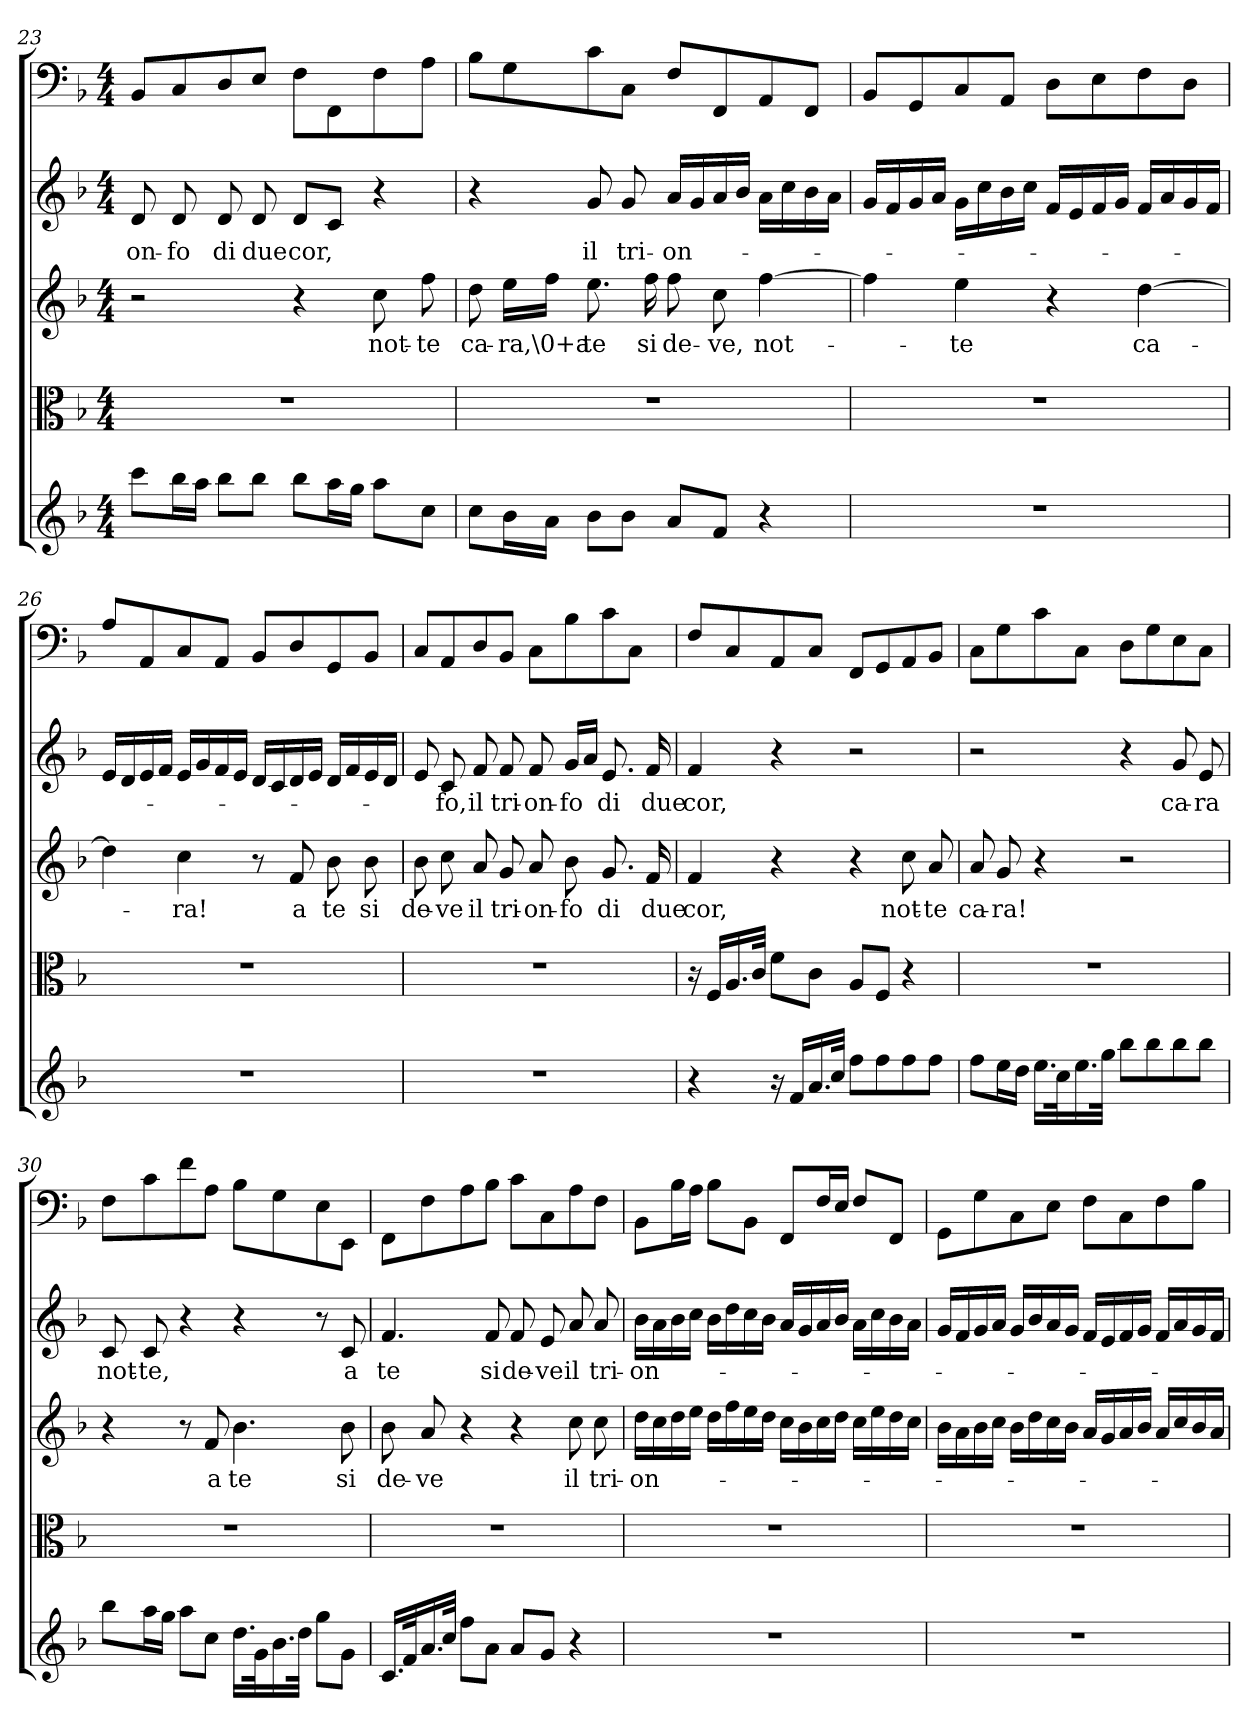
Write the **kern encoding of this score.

**kern	**kern	**kern	**text	**kern	**text	**kern
*part5	*part4	*part3	*part3	*part2	*part2	*part1
*staff5	*staff4	*staff3	*staff3	*staff2	*staff2	*staff1
*clefG2	*clefC3	*clefG2	*	*clefG2	*	*clefF4
*k[b-]	*k[b-]	*k[b-]	*	*k[b-]	*	*k[b-]
*F:	*F:	*F:	*	*F:	*	*F:
*M4/4	*M4/4	*M4/4	*	*M4/4	*	*M4/4
=23	=23	=23	=23	=23	=23	=23
8ccc\L	1r	2r	.	8d/	-on-	8BB-/L
16bb-\L	.	.	.	8d/	-fo	8C/
16aa\JJ	.	.	.	.	.	.
8bb-\L	.	.	.	8d/	di	8D/
8bb-\J	.	.	.	8d/	due	8E/J
8bb-\L	.	4r	.	8d/L	cor,	8F\L
16aa\L	.	.	.	8c/J	.	8FF\
16gg\JJ	.	.	.	.	.	.
8aa\L	.	8cc\	not-	4r	.	8F\
8cc\J	.	8ff\	-te	.	.	8A\J
=24	=24	=24	=24	=24	=24	=24
8cc\L	1r	8dd\	ca-	4r	.	8B-\L
16b-\L	.	16ee\LL	-ra,\0+a	.	.	8G\
16a\JJ	.	16ff\JJ	.	.	.	.
8b-\L	.	8.ee\	te	8g/	il	8c\
8b-\J	.	.	.	8g/	tri-	8C\J
.	.	16ff\	si	.	.	.
8a/L	.	8ff\	de-	16a/LL	-on-	8F/L
.	.	.	.	16g/	.	.
8f/J	.	8cc\	-ve,	16a/	.	8FF/
.	.	.	.	16b-/JJ	.	.
4r	.	[4ff\	not-	16a\LL	.	8AA/
.	.	.	.	16cc\	.	.
.	.	.	.	16b-\	.	8FF/J
.	.	.	.	16a\JJ	.	.
=25	=25	=25	=25	=25	=25	=25
1r	1r	4ff\]	.	16g/LL	.	8BB-/L
.	.	.	.	16f/	.	.
.	.	.	.	16g/	.	8GG/
.	.	.	.	16a/JJ	.	.
.	.	4ee\	-te	16g\LL	.	8C/
.	.	.	.	16cc\	.	.
.	.	.	.	16b-\	.	8AA/J
.	.	.	.	16cc\JJ	.	.
.	.	4r	.	16f/LL	.	8D\L
.	.	.	.	16e/	.	.
.	.	.	.	16f/	.	8E\
.	.	.	.	16g/JJ	.	.
.	.	[4dd\	ca-	16f/LL	.	8F\
.	.	.	.	16a/	.	.
.	.	.	.	16g/	.	8D\J
.	.	.	.	16f/JJ	.	.
=26	=26	=26	=26	=26	=26	=26
1r	1r	4dd\]	.	16e/LL	.	8A/L
.	.	.	.	16d/	.	.
.	.	.	.	16e/	.	8AA/
.	.	.	.	16f/JJ	.	.
.	.	4cc\	-ra!	16e/LL	.	8C/
.	.	.	.	16g/	.	.
.	.	.	.	16f/	.	8AA/J
.	.	.	.	16e/JJ	.	.
.	.	8r	.	16d/LL	.	8BB-/L
.	.	.	.	16c/	.	.
.	.	8f/	a	16d/	.	8D/
.	.	.	.	16e/JJ	.	.
.	.	8b-\	te	16d/LL	.	8GG/
.	.	.	.	16f/	.	.
.	.	8b-\	si	16e/	.	8BB-/J
.	.	.	.	16d/JJ	.	.
=27	=27	=27	=27	=27	=27	=27
1r	1r	8b-\	de-	8e/	.	8C/L
.	.	8cc\	-ve	8c/	-fo,	8AA/
.	.	8a/	il	8f/	il	8D/
.	.	8g/	tri-	8f/	tri-	8BB-/J
.	.	8a/	-on-	8f/	-on-	8C\L
.	.	8b-\	-fo	16g/LL	-fo	8B-\
.	.	.	.	16a/JJ	.	.
.	.	8.g/	di	8.e/	di	8c\
.	.	.	.	.	.	8C\J
.	.	16f/	due	16f/	due	.
=28	=28	=28	=28	=28	=28	=28
4r	16r	4f/	cor,	4f/	cor,	8F/L
.	16F/LL	.	.	.	.	.
.	16.A/	.	.	.	.	8C/
.	32c/JJk	.	.	.	.	.
16r	8f\L	4r	.	4r	.	8AA/
16f/LL	.	.	.	.	.	.
16.a/	8c\J	.	.	.	.	8C/J
32cc/JJk	.	.	.	.	.	.
8ff\L	8A/L	4r	.	2r	.	8FF/L
8ff\	8F/J	.	.	.	.	8GG/
8ff\	4r	8cc\	not-	.	.	8AA/
8ff\J	.	8a/	-te	.	.	8BB-/J
=29	=29	=29	=29	=29	=29	=29
8ff\L	1r	8a/	ca-	2r	.	8C\L
16ee\L	.	8g/	-ra!	.	.	8G\
16dd\JJ	.	.	.	.	.	.
16.ee\LL	.	4r	.	.	.	8c\
32cc\K	.	.	.	.	.	.
16.ee\	.	.	.	.	.	8C\J
32gg\JJk	.	.	.	.	.	.
8bb-\L	.	2r	.	4r	.	8D\L
8bb-\	.	.	.	.	.	8G\
8bb-\	.	.	.	8g/	ca-	8E\
8bb-\J	.	.	.	8e/	-ra	8C\J
=30	=30	=30	=30	=30	=30	=30
8bb-\L	1r	4r	.	8c/	not-	8F\L
16aa\L	.	.	.	8c/	-te,	8c\
16gg\JJ	.	.	.	.	.	.
8aa\L	.	8r	.	4r	.	8f\
8cc\J	.	8f/	a	.	.	8A\J
16.dd\LL	.	4.b-\	te	4r	.	8B-\L
32g\K	.	.	.	.	.	.
16.b-\	.	.	.	.	.	8G\
32dd\JJk	.	.	.	.	.	.
8gg\L	.	.	.	8r	.	8E\
8g\J	.	8b-\	si	8c/	a	8EE\J
=31	=31	=31	=31	=31	=31	=31
16.c/LL	1r	8b-\	de-	4.f/	te	8FF\L
32f/K	.	.	.	.	.	.
16.a/	.	8a/	-ve	.	.	8F\
32cc/JJk	.	.	.	.	.	.
8ff\L	.	4r	.	.	.	8A\
8a\J	.	.	.	8f/	si	8B-\J
8a/L	.	4r	.	8f/	de-	8c\L
8g/J	.	.	.	8e/	-ve	8C\
4r	.	8cc\	il	8a/	il	8A\
.	.	8cc\	tri-	8a/	tri-	8F\J
=32	=32	=32	=32	=32	=32	=32
1r	1r	16dd\LL	-on-	16b-\LL	-on-	8BB-\L
.	.	16cc\	.	16a\	.	.
.	.	16dd\	.	16b-\	.	16B-\L
.	.	16ee\JJ	.	16cc\JJ	.	16A\JJ
.	.	16dd\LL	.	16b-\LL	.	8B-\L
.	.	16ff\	.	16dd\	.	.
.	.	16ee\	.	16cc\	.	8BB-\J
.	.	16dd\JJ	.	16b-\JJ	.	.
.	.	16cc\LL	.	16a/LL	.	8FF/L
.	.	16b-\	.	16g/	.	.
.	.	16cc\	.	16a/	.	16F/L
.	.	16dd\JJ	.	16b-/JJ	.	16E/JJ
.	.	16cc\LL	.	16a\LL	.	8F/L
.	.	16ee\	.	16cc\	.	.
.	.	16dd\	.	16b-\	.	8FF/J
.	.	16cc\JJ	.	16a\JJ	.	.
=33	=33	=33	=33	=33	=33	=33
1r	1r	16b-\LL	.	16g/LL	.	8GG\L
.	.	16a\	.	16f/	.	.
.	.	16b-\	.	16g/	.	8G\
.	.	16cc\JJ	.	16a/JJ	.	.
.	.	16b-\LL	.	16g/LL	.	8C\
.	.	16dd\	.	16b-/	.	.
.	.	16cc\	.	16a/	.	8E\J
.	.	16b-\JJ	.	16g/JJ	.	.
.	.	16a/LL	.	16f/LL	.	8F\L
.	.	16g/	.	16e/	.	.
.	.	16a/	.	16f/	.	8C\
.	.	16b-/JJ	.	16g/JJ	.	.
.	.	16a/LL	.	16f/LL	.	8F\
.	.	16cc/	.	16a/	.	.
.	.	16b-/	.	16g/	.	8B-\J
.	.	16a/JJ	.	16f/JJ	.	.
=	=	=	=	=	=	=
*-	*-	*-	*-	*-	*-	*-
